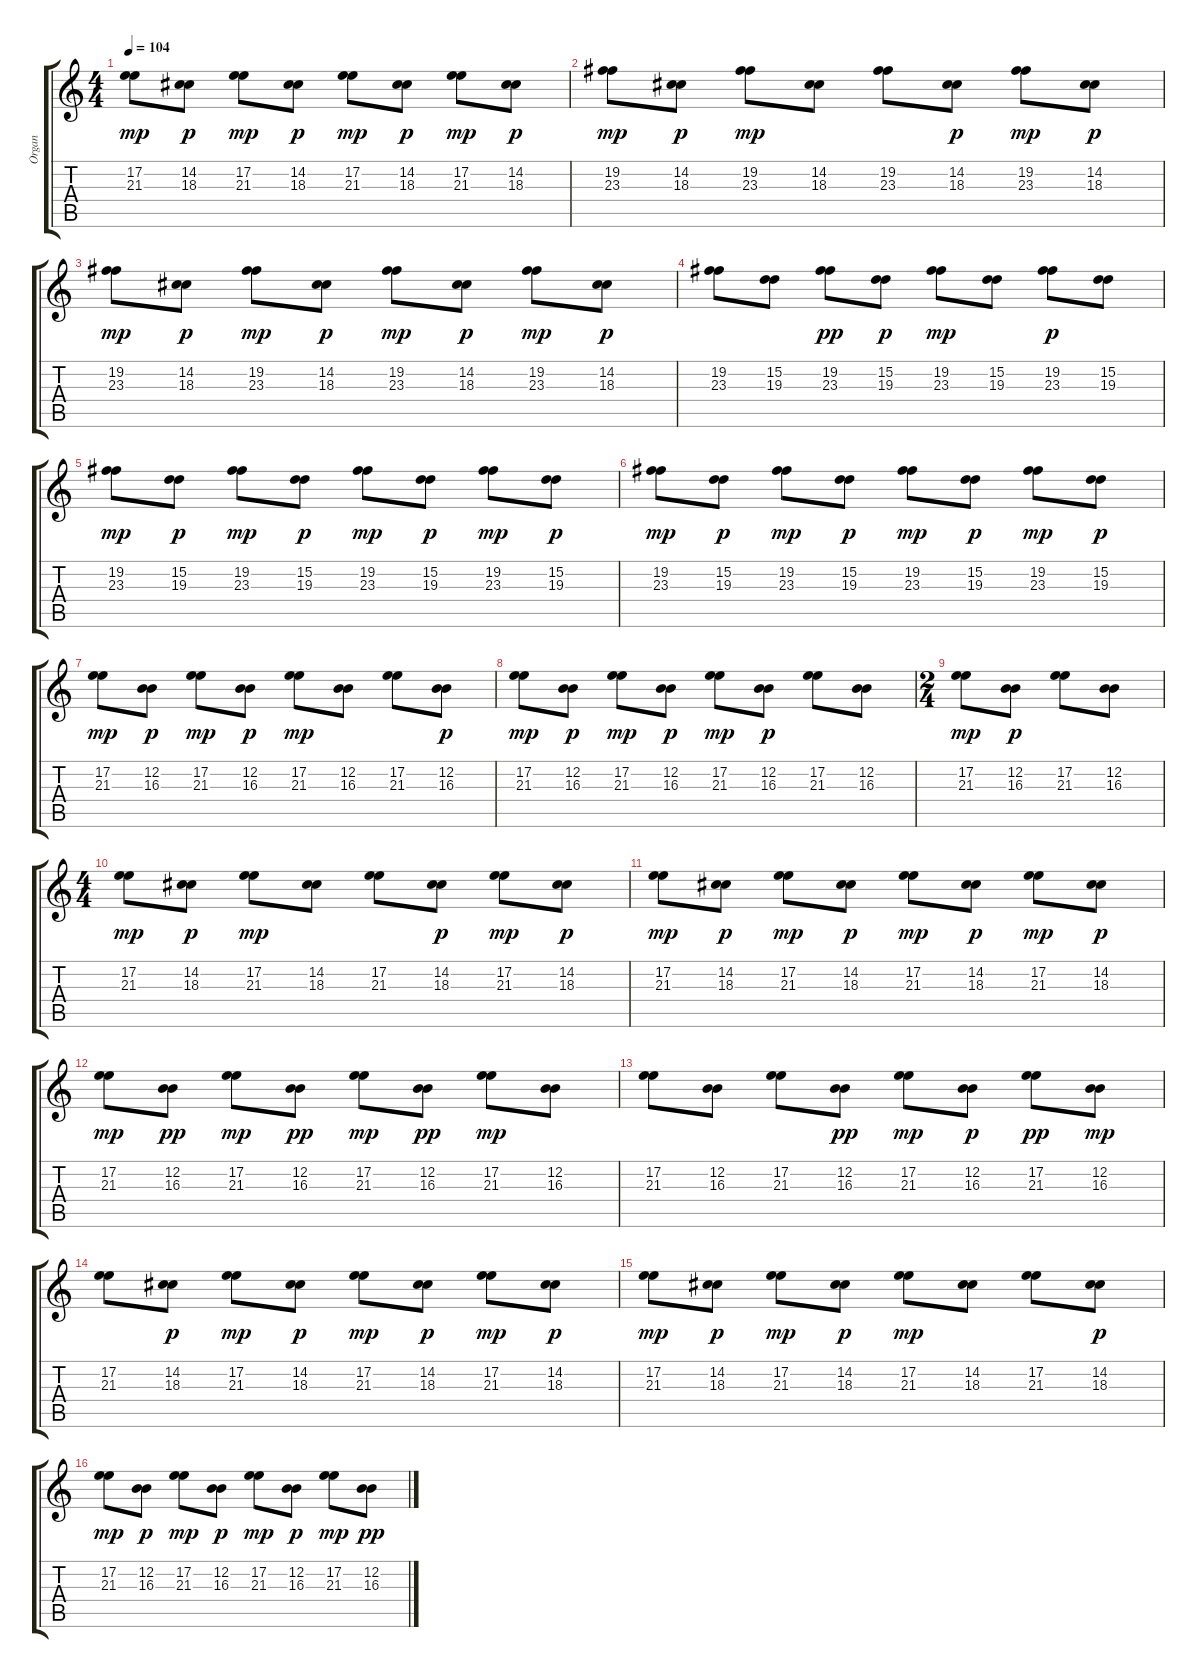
\track ("Organ" "Organ") {instrument ocarina}
\staff {score tabs}
\tuning (E4 B3 G3 D3 A2 E2) {hide}
\ts (4 4)
\tempo 104
\clef g2
\ks c
(17.2 21.3).8{dy mp} (14.2 18.3).8{dy p} (17.2 21.3).8{dy mp} (14.2 18.3).8{dy p} (17.2 21.3).8{dy mp} (14.2 18.3).8{dy p} (17.2 21.3).8{dy mp} (14.2 18.3).8{dy p} |
(19.2 23.3).8{dy mp} (14.2 18.3).8{dy p} (19.2 23.3).8{dy mp} (14.2 18.3).8 (19.2 23.3).8 (14.2 18.3).8{dy p} (19.2 23.3).8{dy mp} (14.2 18.3).8{dy p} |
(19.2 23.3).8{dy mp} (14.2 18.3).8{dy p} (19.2 23.3).8{dy mp} (14.2 18.3).8{dy p} (19.2 23.3).8{dy mp} (14.2 18.3).8{dy p} (19.2 23.3).8{dy mp} (14.2 18.3).8{dy p} |
(19.2 23.3).8 (15.2 19.3).8 (19.2 23.3).8{dy pp} (15.2 19.3).8{dy p} (19.2 23.3).8{dy mp} (15.2 19.3).8 (19.2 23.3).8{dy p} (15.2 19.3).8 |
(19.2 23.3).8{dy mp} (15.2 19.3).8{dy p} (19.2 23.3).8{dy mp} (15.2 19.3).8{dy p} (19.2 23.3).8{dy mp} (15.2 19.3).8{dy p} (19.2 23.3).8{dy mp} (15.2 19.3).8{dy p} |
(19.2 23.3).8{dy mp} (15.2 19.3).8{dy p} (19.2 23.3).8{dy mp} (15.2 19.3).8{dy p} (19.2 23.3).8{dy mp} (15.2 19.3).8{dy p} (19.2 23.3).8{dy mp} (15.2 19.3).8{dy p} |
(17.2 21.3).8{dy mp} (12.2 16.3).8{dy p} (17.2 21.3).8{dy mp} (12.2 16.3).8{dy p} (17.2 21.3).8{dy mp} (12.2 16.3).8 (17.2 21.3).8 (12.2 16.3).8{dy p} |
(17.2 21.3).8{dy mp} (12.2 16.3).8{dy p} (17.2 21.3).8{dy mp} (12.2 16.3).8{dy p} (17.2 21.3).8{dy mp} (12.2 16.3).8{dy p} (17.2 21.3).8 (12.2 16.3).8 |
\ts (2 4)
(17.2 21.3).8{dy mp} (12.2 16.3).8{dy p} (17.2 21.3).8 (12.2 16.3).8 |
\ts (4 4)
(17.2 21.3).8{dy mp} (14.2 18.3).8{dy p} (17.2 21.3).8{dy mp} (14.2 18.3).8 (17.2 21.3).8 (14.2 18.3).8{dy p} (17.2 21.3).8{dy mp} (14.2 18.3).8{dy p} |
(17.2 21.3).8{dy mp} (14.2 18.3).8{dy p} (17.2 21.3).8{dy mp} (14.2 18.3).8{dy p} (17.2 21.3).8{dy mp} (14.2 18.3).8{dy p} (17.2 21.3).8{dy mp} (14.2 18.3).8{dy p} |
(17.2 21.3).8{dy mp} (12.2 16.3).8{dy pp} (17.2 21.3).8{dy mp} (12.2 16.3).8{dy pp} (17.2 21.3).8{dy mp} (12.2 16.3).8{dy pp} (17.2 21.3).8{dy mp} (12.2 16.3).8 |
(17.2 21.3).8 (12.2 16.3).8 (17.2 21.3).8 (12.2 16.3).8{dy pp} (17.2 21.3).8{dy mp} (12.2 16.3).8{dy p} (17.2 21.3).8{dy pp} (12.2 16.3).8{dy mp} |
(17.2 21.3).8 (14.2 18.3).8{dy p} (17.2 21.3).8{dy mp} (14.2 18.3).8{dy p} (17.2 21.3).8{dy mp} (14.2 18.3).8{dy p} (17.2 21.3).8{dy mp} (14.2 18.3).8{dy p} |
(17.2 21.3).8{dy mp} (14.2 18.3).8{dy p} (17.2 21.3).8{dy mp} (14.2 18.3).8{dy p} (17.2 21.3).8{dy mp} (14.2 18.3).8 (17.2 21.3).8 (14.2 18.3).8{dy p} |
(17.2 21.3).8{dy mp} (12.2 16.3).8{dy p} (17.2 21.3).8{dy mp} (12.2 16.3).8{dy p} (17.2 21.3).8{dy mp} (12.2 16.3).8{dy p} (17.2 21.3).8{dy mp} (12.2 16.3).8{dy pp}
